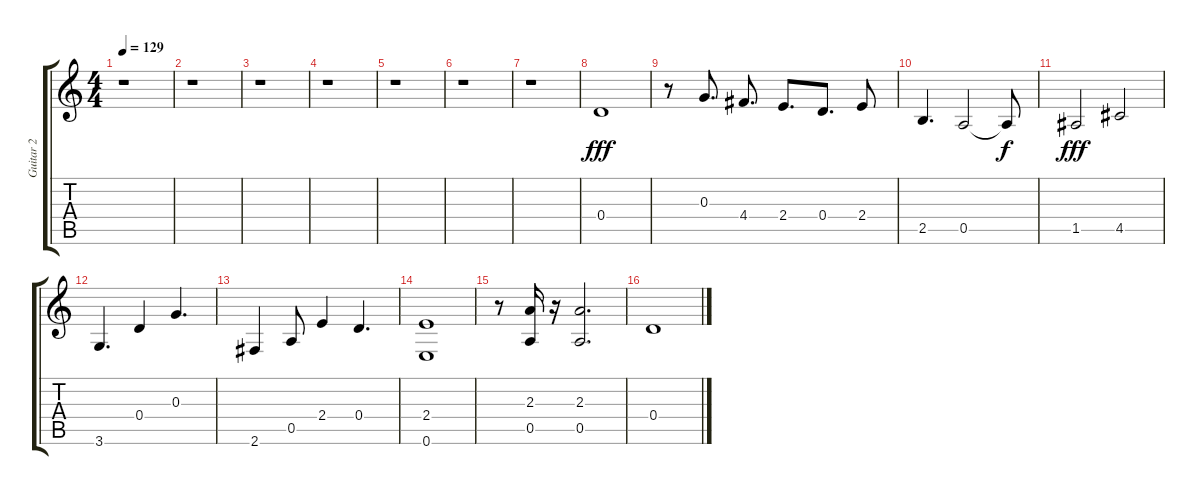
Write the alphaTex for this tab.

\track ("Guitar 2" "Guitar 2") {instrument distortionguitar}
\staff {score tabs}
\tuning (E4 B3 G3 D3 A2 E2) {hide}
\ts (4 4)
\tempo 129
\clef g2
\ks c
r.1{dy fff} |
r.1 |
r.1 |
r.1 |
r.1 |
r.1 |
r.1 |
0.4.1 |
r.8 0.3.8{d} 4.4.8{d} 2.4.8{d} 0.4.8{d} 2.4.8 |
2.5.4{d} 0.5.2 0.5{t}.8{dy f} |
1.5.2{dy fff} 4.5.2 |
3.6.4{d} 0.4.4 0.3.4{d} |
2.6.4 0.5.8 2.4.4 0.4.4{d} |
(2.4 0.6).1 |
r.8 (2.3 0.5).16 r.16 (2.3 0.5).2{d} |
0.4.1
